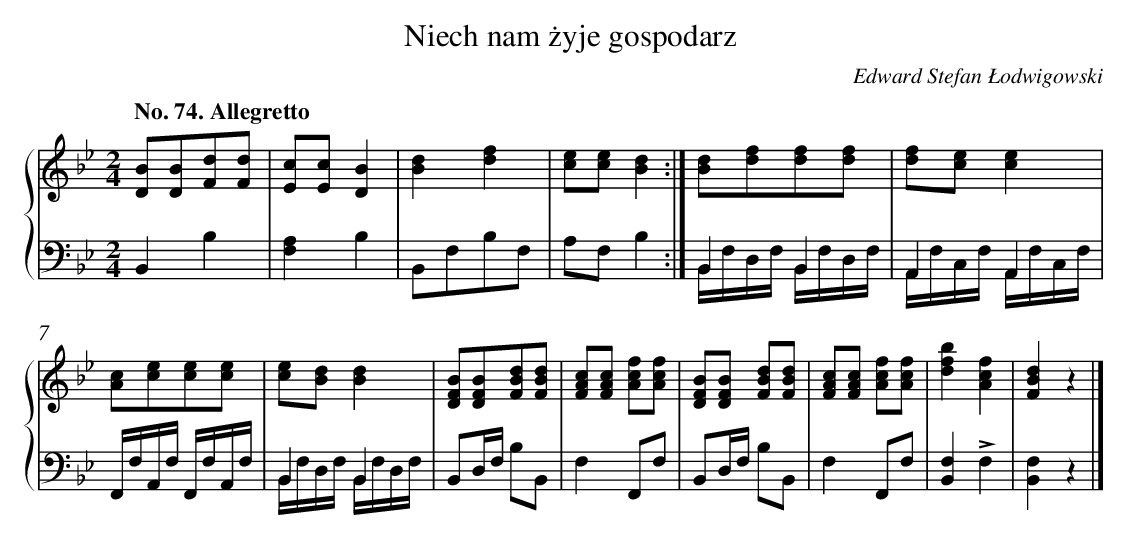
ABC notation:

X:1
T: Niech nam żyje gospodarz
C: Edward Stefan Łodwigowski
L: 1/8
M: 2/4
Q: "No. 74. Allegretto"
%%staves {1 2}
V: 1 clef=treble
V: 2 clef=bass
K: Bb
[V:1] [BD][BD][dF][dF] |
[V:2] B,,2B,2 |
[V:1] [cE][cE][B2D2] |
[V:2] [A,2F,2]B,2 |
[V:1] [d2B2][f2d2] |
[V:2] B,,F,B,F, |
[V:1] [ec][ec][d2B2] :|]
[V:2] A,F,B,2 :|]
[V:1] [dB][fd][fd][fd] |
[V:2] B,,2B,,2 & B,,/F,/D,/F,/ B,,/F,/D,/F,/ |
[V:1] [fd][ec][e2c2] |
[V:2] A,,2A,,2 & A,,/F,/C,/F,/ A,,/F,/C,/F,/ |
[V:1] [cA][ec][ec][ec] |
[V:2] F,,/F,/A,,/F,/ F,,/F,/A,,/F,/ |
[V:1] [ec][dB][d2B2] |
[V:2] B,,2B,,2 & B,,/F,/D,/F,/ B,,/F,/D,/F,/ |
[V:1] [BFD][BFD][dBF][dBF] |
[V:2] B,,D,/F,/ B,B,, |
[V:1] [cAF][cAF] [fcA][fcA] |
[V:2] F,2F,,F, |
[V:1] [BFD][BFD] [dBF][dBF] |
[V:2] B,,D,/F,/ B,B,, |
[V:1] [cAF][cAF] [fcA][fcA] |
[V:2] F,2F,,F, |
[V:1] [b2f2d2][f2c2A2] |
[V:2] [F,2B,,2]!accent!F,2 |
[V:1] [d2B2F2]z2 |]
[V:2] [F,2B,,2]z2 |]
